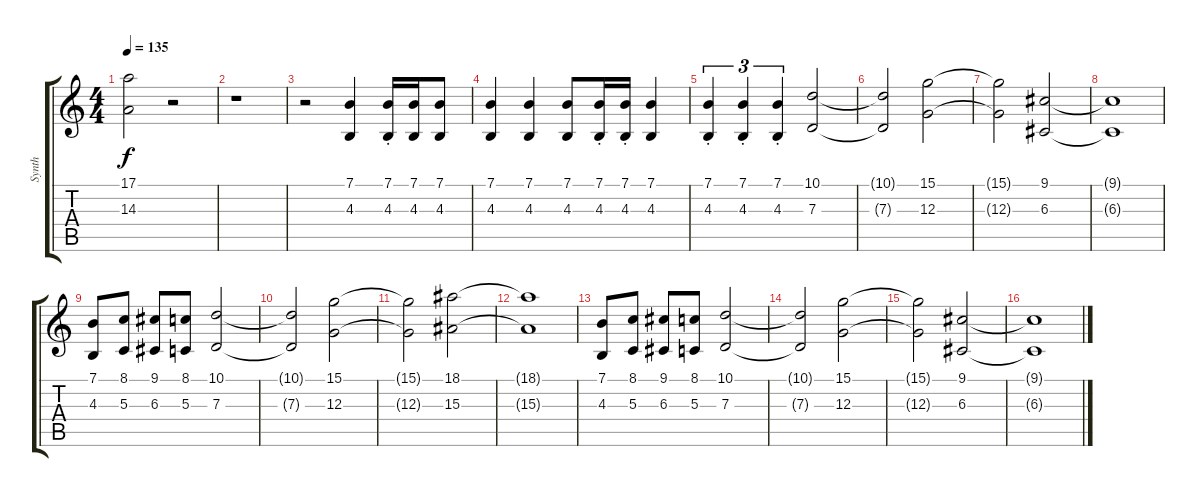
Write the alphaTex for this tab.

\track ("Synth" "Synth") {instrument stringensemble1}
\staff {score tabs}
\tuning (E4 B3 G3 D3 A2 E2) {hide}
\ts (4 4)
\tempo 135
\clef g2
\ks c
(17.1 14.3).2{dy f} r.2 |
r.1 |
r.2 (7.1 4.3).4 (7.1{st} 4.3{st}).16 (7.1 4.3).16 (7.1 4.3).8 |
(7.1 4.3).4 (7.1 4.3).4 (7.1 4.3).8 (7.1{st} 4.3{st}).16 (7.1{st} 4.3{st}).16 (7.1 4.3).4 |
(7.1{st} 4.3{st}).4{tu (3 2)} (7.1{st} 4.3{st}).4{tu (3 2)} (7.1{st} 4.3{st}).4{tu (3 2)} (10.1 7.3).2 |
(10.1{t} 7.3{t}).2 (15.1 12.3).2 |
(15.1{t} 12.3{t}).2 (9.1 6.3).2 |
(9.1{t} 6.3{t}).1 |
(7.1 4.3).8 (8.1 5.3).8 (9.1 6.3).8 (8.1 5.3).8 (10.1 7.3).2 |
(10.1{t} 7.3{t}).2 (15.1 12.3).2 |
(15.1{t} 12.3{t}).2 (18.1 15.3).2 |
(18.1{t} 15.3{t}).1 |
(7.1 4.3).8 (8.1 5.3).8 (9.1 6.3).8 (8.1 5.3).8 (10.1 7.3).2 |
(10.1{t} 7.3{t}).2 (15.1 12.3).2 |
(15.1{t} 12.3{t}).2 (9.1 6.3).2 |
(9.1{t} 6.3{t}).1
